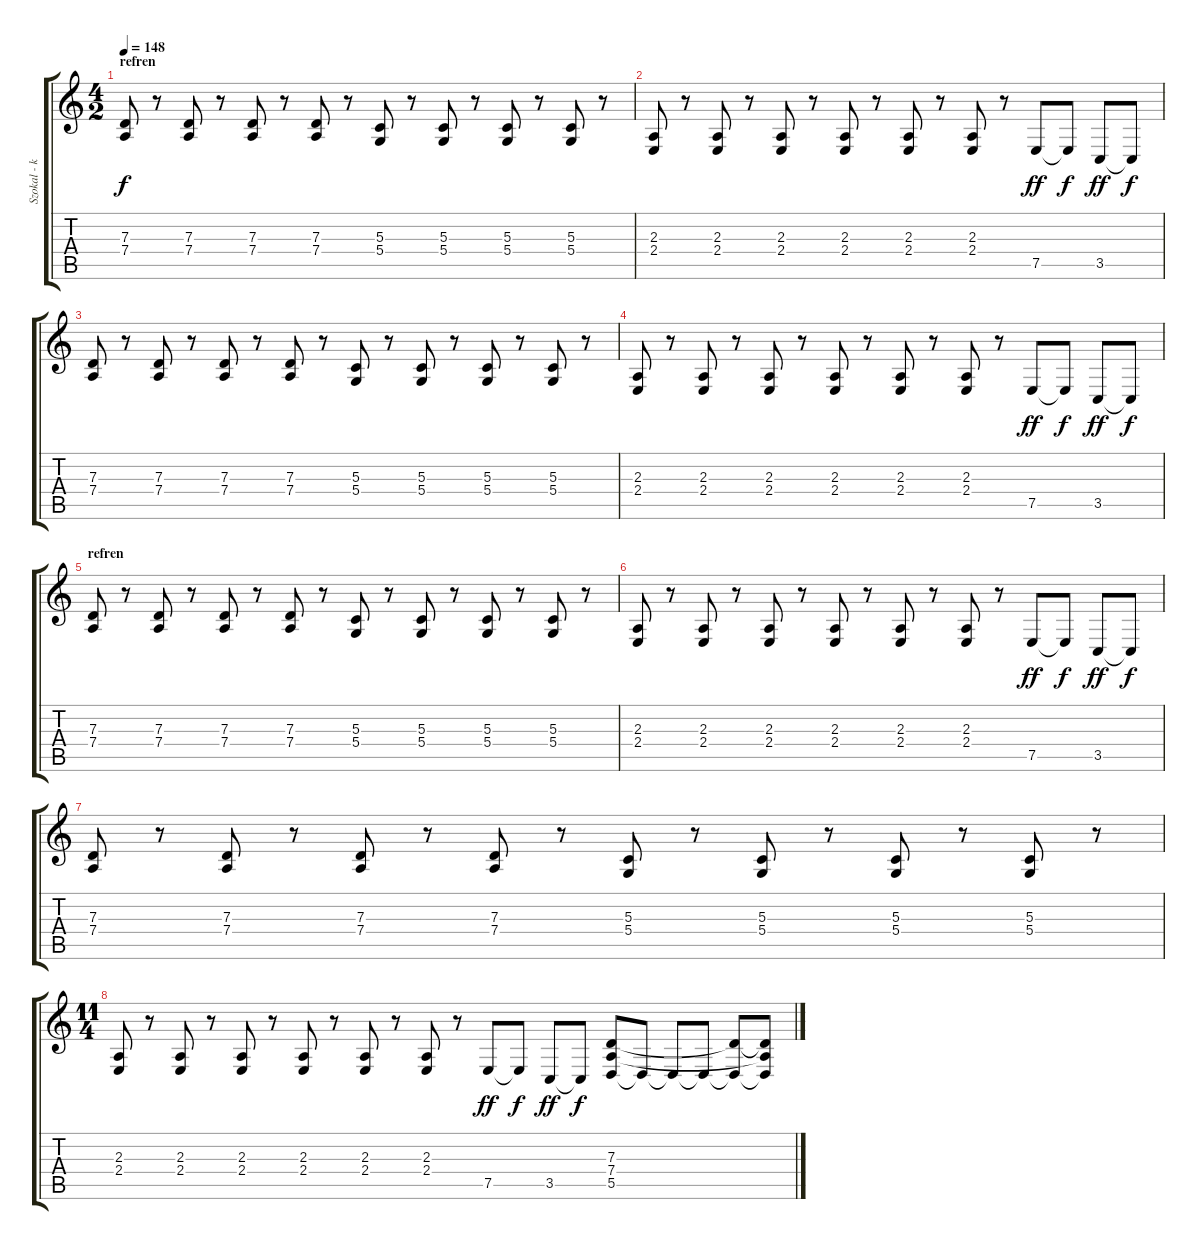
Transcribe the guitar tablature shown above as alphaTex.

\track ("Szokal - keys" "Szokal - k") {instrument accordion}
\staff {score tabs}
\tuning (E4 B3 G3 D3 A2 E2) {hide}
\ts (4 2)
\section ("" "refren")
\tempo 148
\clef g2
\ks c
(7.3 7.4).8{dy f volume 10} r.8 (7.3 7.4).8 r.8 (7.3 7.4).8 r.8 (7.3 7.4).8 r.8 (5.3 5.4).8 r.8 (5.3 5.4).8 r.8 (5.3 5.4).8 r.8 (5.3 5.4).8 r.8 |
(2.3 2.4).8 r.8 (2.3 2.4).8 r.8 (2.3 2.4).8 r.8 (2.3 2.4).8 r.8 (2.3 2.4).8 r.8 (2.3 2.4).8 r.8 7.5.8{dy ff} 7.5{t}.8{dy f} 3.5.8{dy ff} 3.5{t}.8{dy f} |
(7.3 7.4).8 r.8 (7.3 7.4).8 r.8 (7.3 7.4).8 r.8 (7.3 7.4).8 r.8 (5.3 5.4).8 r.8 (5.3 5.4).8 r.8 (5.3 5.4).8 r.8 (5.3 5.4).8 r.8 |
(2.3 2.4).8 r.8 (2.3 2.4).8 r.8 (2.3 2.4).8 r.8 (2.3 2.4).8 r.8 (2.3 2.4).8 r.8 (2.3 2.4).8 r.8 7.5.8{dy ff} 7.5{t}.8{dy f} 3.5.8{dy ff} 3.5{t}.8{dy f} |
\section ("" "refren")
(7.3 7.4).8 r.8 (7.3 7.4).8 r.8 (7.3 7.4).8 r.8 (7.3 7.4).8 r.8 (5.3 5.4).8 r.8 (5.3 5.4).8 r.8 (5.3 5.4).8 r.8 (5.3 5.4).8 r.8 |
(2.3 2.4).8 r.8 (2.3 2.4).8 r.8 (2.3 2.4).8 r.8 (2.3 2.4).8 r.8 (2.3 2.4).8 r.8 (2.3 2.4).8 r.8 7.5.8{dy ff} 7.5{t}.8{dy f} 3.5.8{dy ff} 3.5{t}.8{dy f} |
(7.3 7.4).8 r.8 (7.3 7.4).8 r.8 (7.3 7.4).8 r.8 (7.3 7.4).8 r.8 (5.3 5.4).8 r.8 (5.3 5.4).8 r.8 (5.3 5.4).8 r.8 (5.3 5.4).8 r.8 |
\ts (11 4)
(2.3 2.4).8 r.8 (2.3 2.4).8 r.8 (2.3 2.4).8 r.8 (2.3 2.4).8 r.8 (2.3 2.4).8 r.8 (2.3 2.4).8 r.8 7.5.8{dy ff} 7.5{t}.8{dy f} 3.5.8{dy ff} 3.5{t}.8{dy f} (7.3 7.4 5.5).8{volume 16} 5.5{t}.8{volume 3} 5.5{t}.8 5.5{t}.8 (7.3{t} 5.5{t}).8 (7.3{t} 7.4{t} 5.5{t}).8
